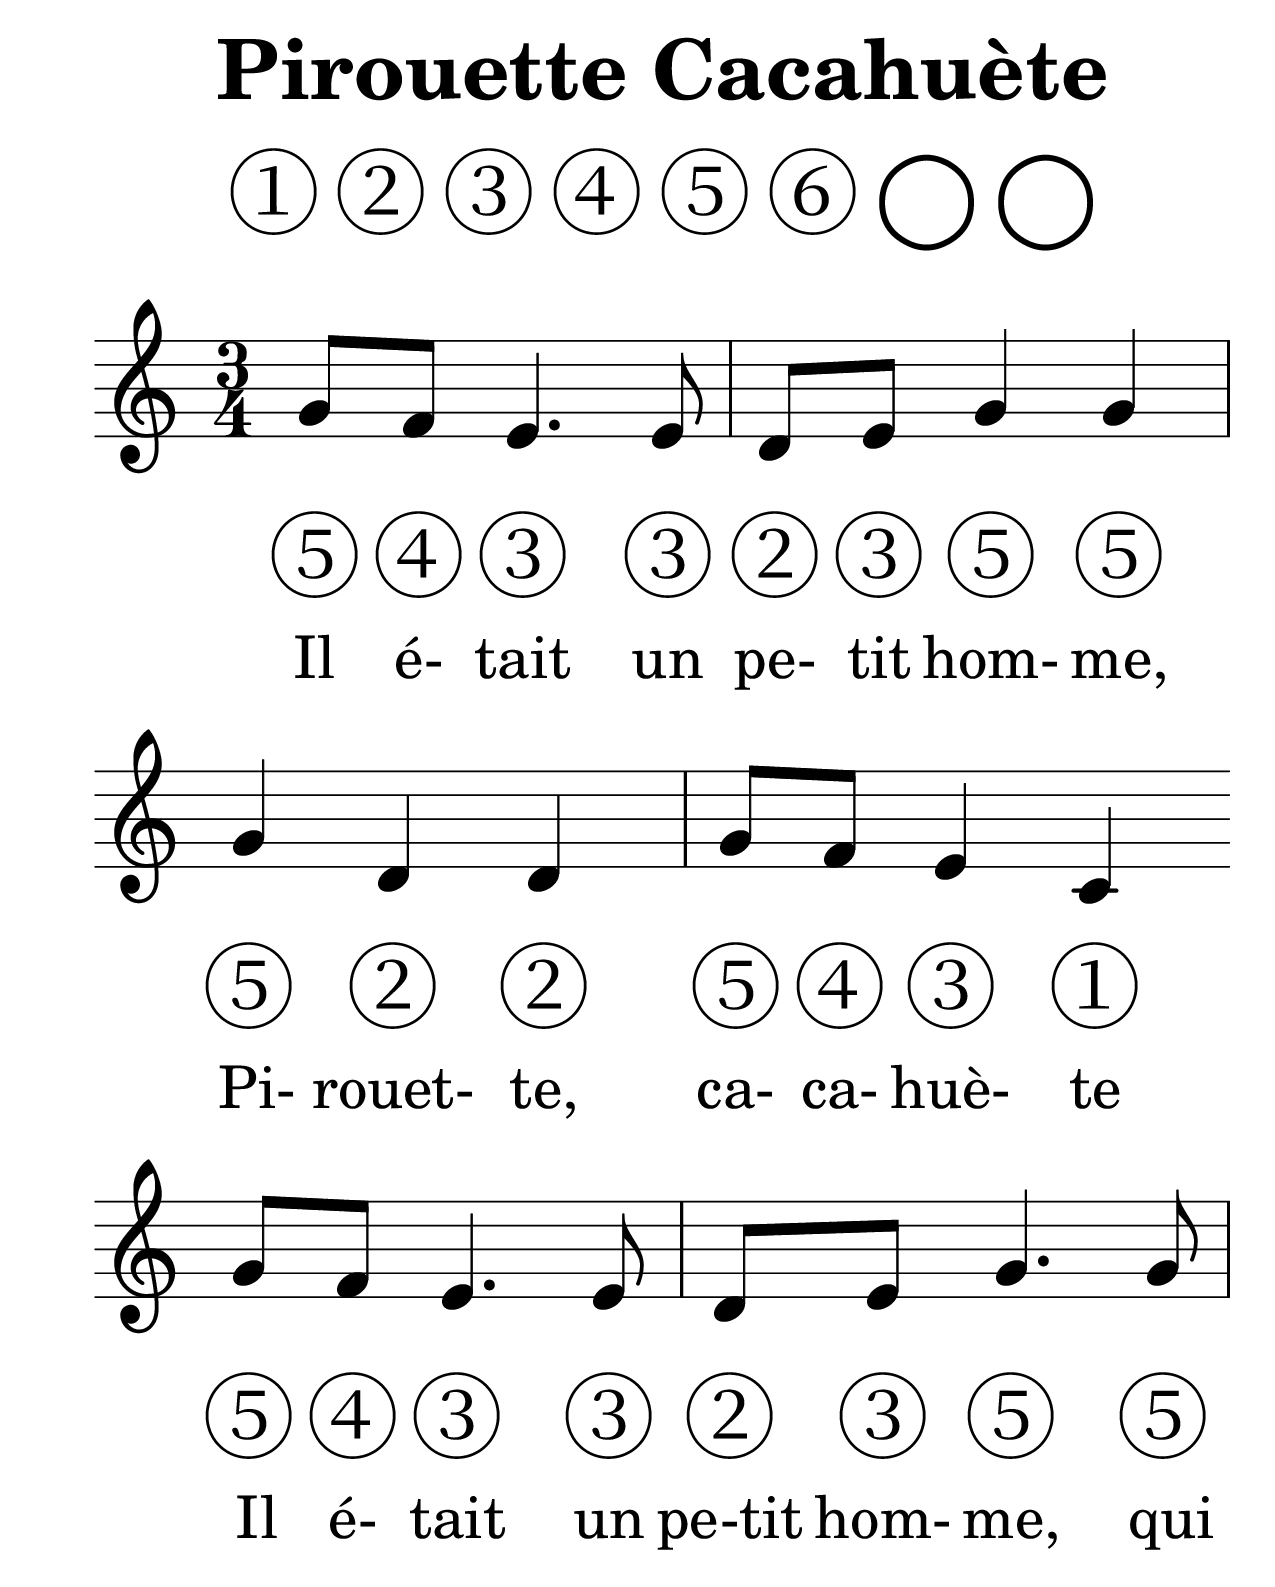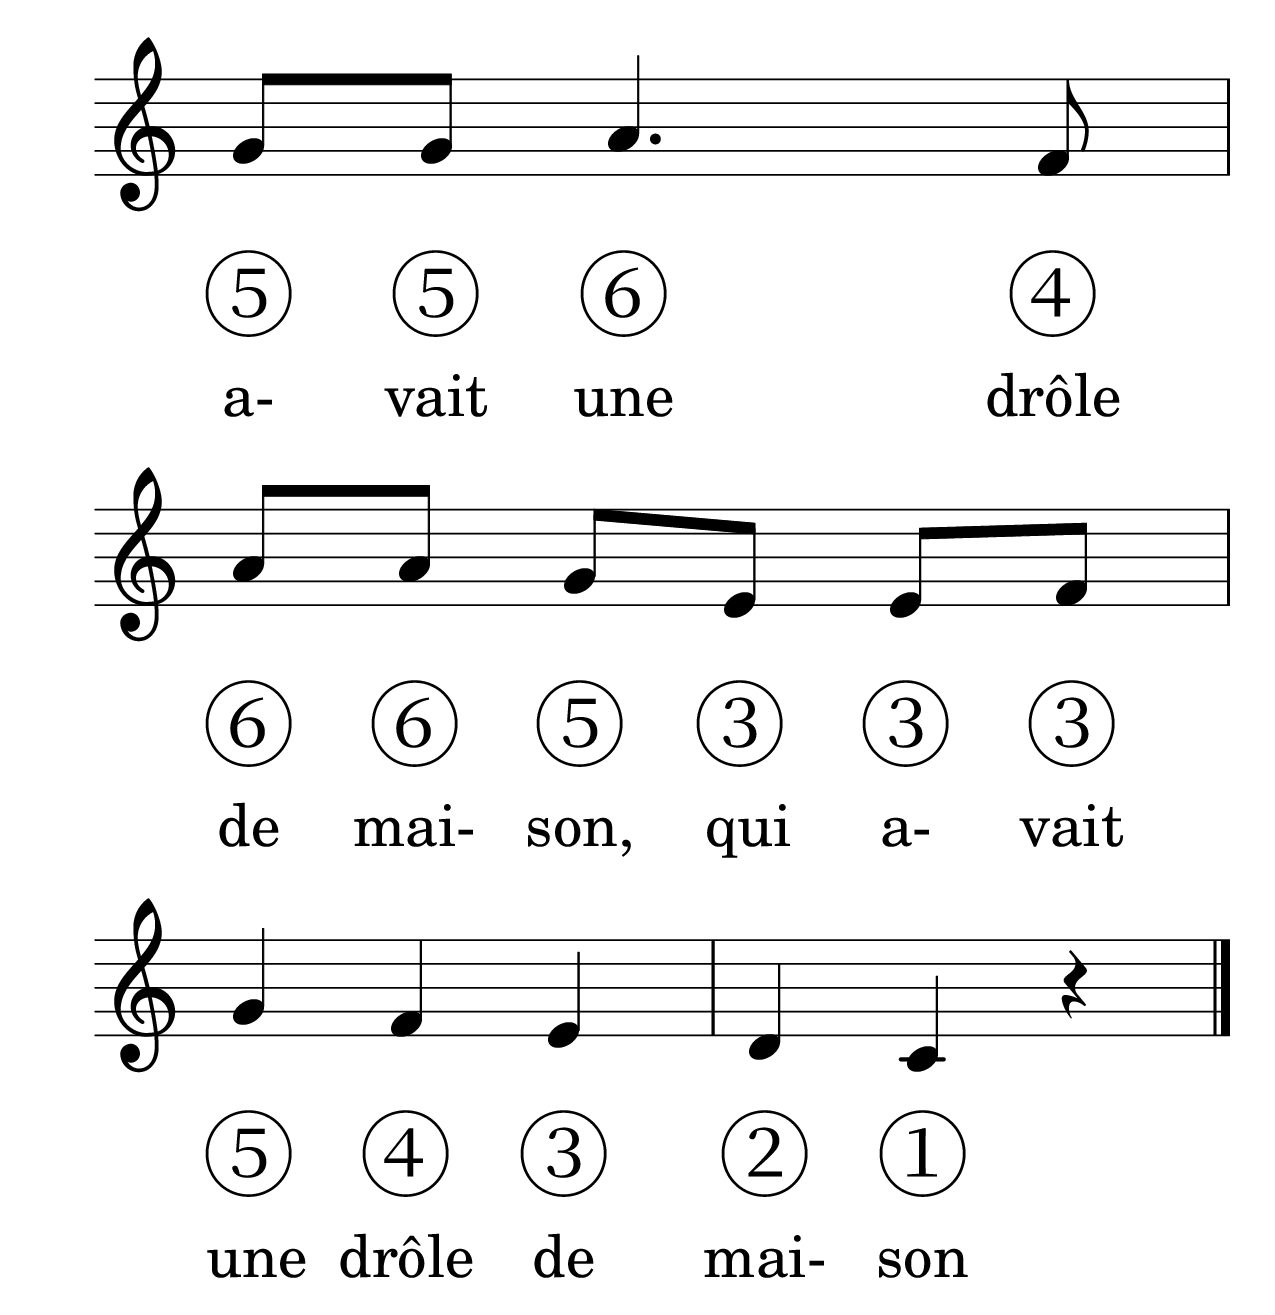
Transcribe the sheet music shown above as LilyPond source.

\version "2.18.2"
\include "common.ly"
\version "2.18.2"

% for reference
% ① ② ③ ④ ⑤ ⑥ ⑦ ⑧ ◯

% empty circles with bar number to colorize
oc = "①"
od = "②"
oe = "③"
of = "④"
og = "⑤"
oap = "⑥"
obp = "⑦"
ocp = "⑧"
oo = "◯"


% Adapted from typeset CC-BY Jean-Michel Thiémonge @pianognu.blogspot.fr 

\header {
 title = "Pirouette Cacahuète"
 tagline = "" 
}

\markup {
  \column {
  \vspace #0.5
  \fill-line { \column { \line { 
    \fontsize #5 { \oc \od \oe \of \og \oap \oo \oo}}}}
  \vspace #0.5
  }
}

\score {
\new Staff <<  
 \clef treble
 \time 3/4
 \key c \major 
 \transpose g c {
\relative c'' {
  d8 c
  b4. b8 a [b]
  d4 d
  d  a a  d8 c
  b4 g  \bar"" \break
  d'8 c
  b4. b8 a [b]
  d4.
  d8 d [d]
  e4.
  c8 e [e]
  d   b  b [c] 
  d4
  c b a
  g4 r4  \bar "|."

 }
}

\addlyrics {
    \set fontSize = #4
    \og \of \oe \oe \od \oe \og \og 
    \og \od \od \og \of \oe \oc 
    \og \of \oe \oe \od \oe \og \og 
    \og \og \oap \of 
    \oap \oap \og \oe \oe \oe
    \og \of \oe \od \oc 
   }

\addlyrics {
  Il é- tait un pe- tit hom- me,
  _Pi- rouet- te, ca- ca- huè- te
  _Il é- tait un pe-tit hom- me,
  _qui a- vait une drôle de mai- son,
  _qui a- vait _une drôle de mai- son
} 
 
>>

\layout { }

\midi {
    \context {
      \Score
      tempoWholesPerMinute = #(ly:make-moment 100 4)
    }
  }

}
